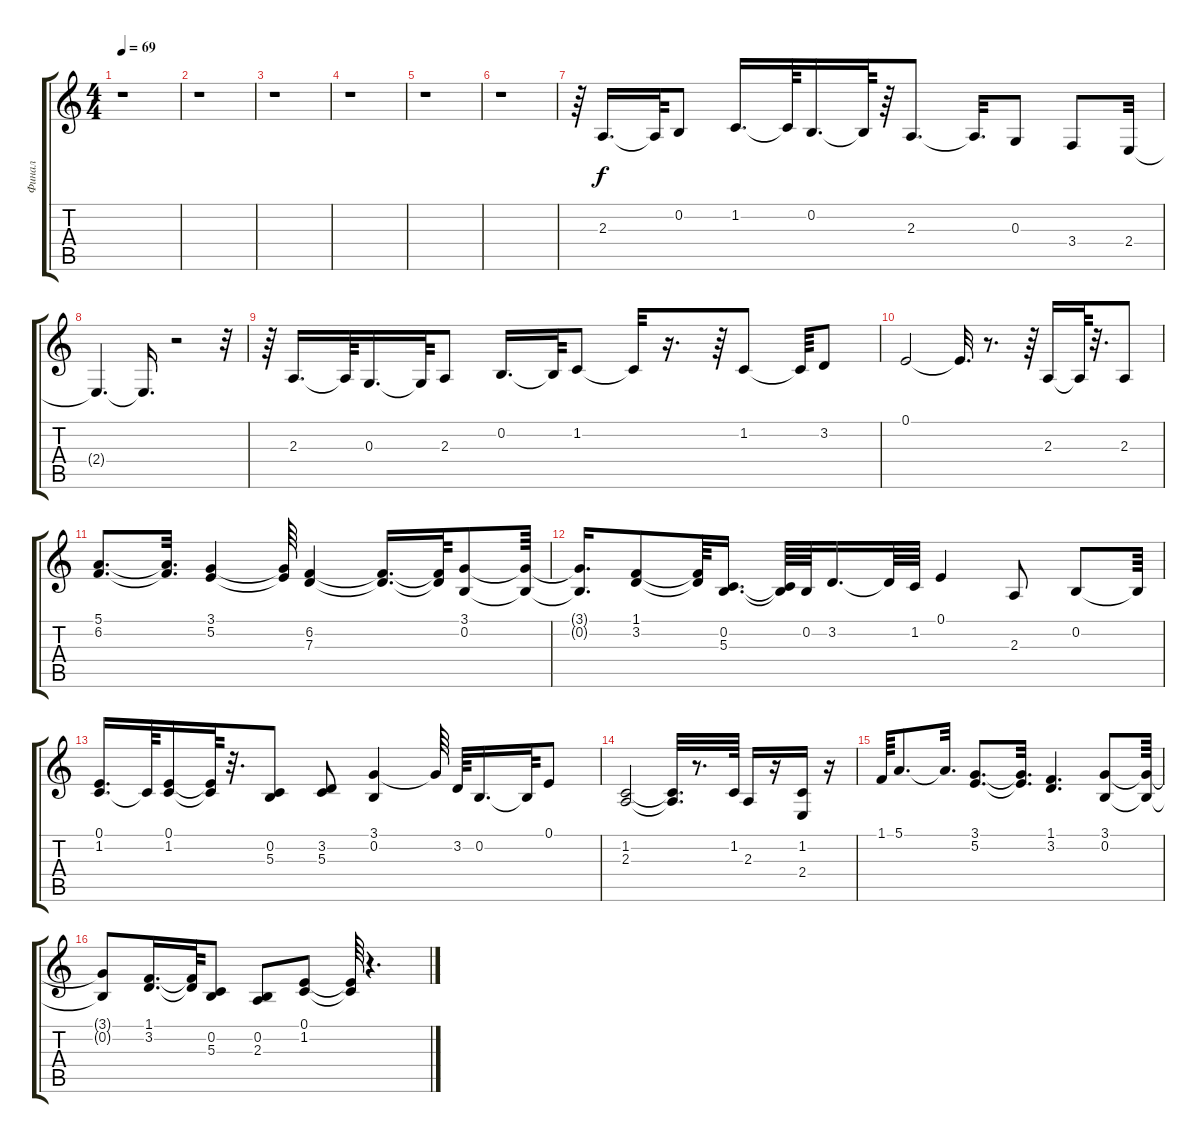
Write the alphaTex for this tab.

\track ("Финал" "Финал") {instrument shakuhachi}
\staff {score tabs}
\tuning (E4 B3 G3 D3 A2 E2) {hide}
\ts (4 4)
\tempo 69
\clef g2
\ks c
r.1{dy f} |
r.1 |
r.1 |
r.1 |
r.1 |
r.1 |
r.64 2.3.16{d} 2.3{t}.64 0.2.8 1.2.16{d} 1.2{t}.64 0.2.16{d} 0.2{t}.64 r.64 2.3.8{d} 2.3{t}.32{d} 0.3.8 3.4.8 2.4.32 |
2.4{t}.4{d} 2.4{t}.16{d} r.2 r.32 |
r.64 2.3.16{d} 2.3{t}.64 0.3.16{d} 0.3{t}.64 2.3.8 0.2.16{d} 0.2{t}.64 1.2.8 1.2{t}.32 r.16{d} r.64 1.2.8 1.2{t}.64 3.2.8 |
0.1.2 0.1{t}.32{d} r.8{d} r.64 2.3.16 2.3{t}.64 r.32{d} 2.3.8 |
(5.1 6.2).8{d} (5.1{t} 6.2{t}).32{d} (3.1 5.2).4 (3.1{t} 5.2{t}).64 (6.2 7.3).4 (6.2{t} 7.3{t}).16{d} (6.2{t} 7.3{t}).64 (3.1 0.2).8 (3.1{t} 0.2{t}).64 |
(3.1{t} 0.2{t}).16{d} (1.1 3.2).8 (1.1{t} 3.2{t}).64 (0.2 5.3).16{d} (0.2{t} 5.3{t}).64 0.2.64 3.2.16{d} 3.2{t}.64 1.2.64 0.1.4 2.3.8 0.2.8 0.2{t}.64 |
(0.1 1.2).16{d} 1.2{t}.64 (0.1 1.2).16 (0.1{t} 1.2{t}).64 r.32{d} (0.2 5.3).8 (3.2 5.3).8 (3.1 0.2).4 3.1{t}.64 3.2.64 0.2.16{d} 0.2{t}.64 0.1.8 |
(1.2 2.3).2 (1.2{t} 2.3{t}).32{d} r.8{d} 1.2.64 2.3.16 r.16 (1.2 2.4).16 r.16 |
1.1.64 5.1.8{d} 5.1{t}.32{d} (3.1 5.2).8{d} (3.1{t} 5.2{t}).32{d} (1.1 3.2).4{d} (3.1 0.2).8 (3.1{t} 0.2{t}).64 |
(3.1{t} 0.2{t}).8 (1.1 3.2).16{d} (1.1{t} 3.2{t}).64 (0.2 5.3).8 (0.2 2.3).8 (0.1 1.2).8 (0.1{t} 1.2{t}).64 r.4{d}
